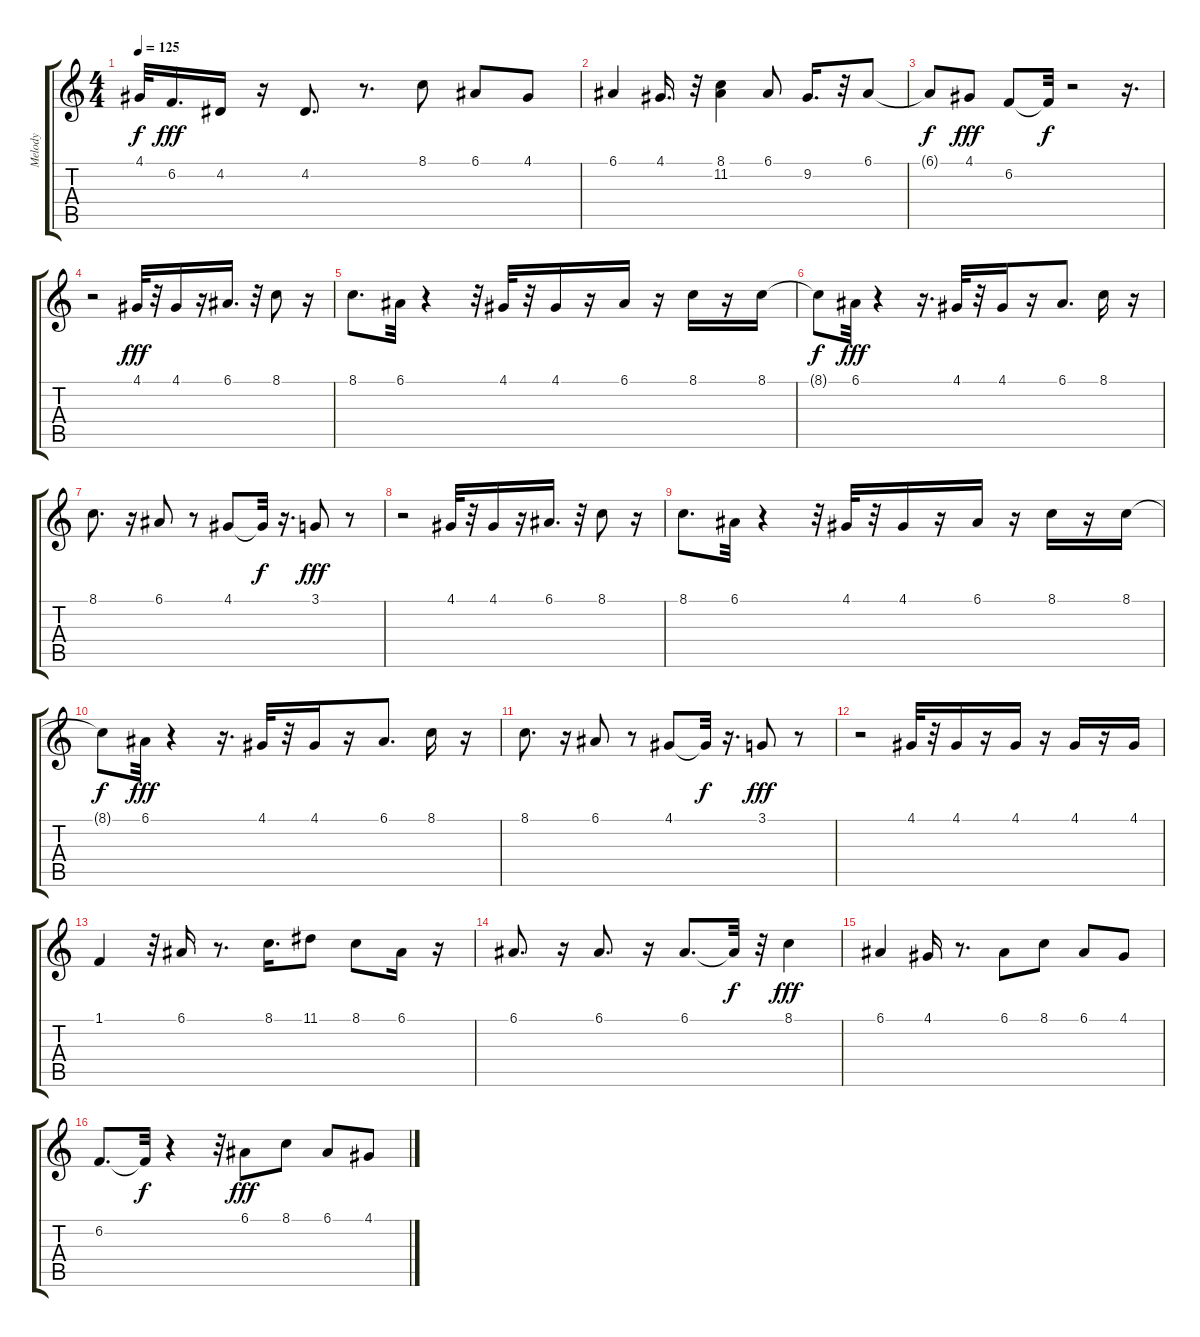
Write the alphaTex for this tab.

\track ("Melody" "Melody") {instrument acousticgrandpiano}
\staff {score tabs}
\tuning (E4 B3 G3 D3 A2 E2) {hide}
\ts (4 4)
\tempo 125
\clef g2
\ks c
4.1{t}.32{dy f} 6.2.16{d dy fff} 4.2.16 r.16 4.2.8{d} r.8{d} 8.1.8 6.1.8 4.1.8 |
6.1.4 4.1.16{d} r.32 (8.1 11.2).4 6.1.8 9.2.16{d} r.32 6.1.8 |
6.1{t}.8{dy f} 4.1.8{dy fff} 6.2.8 6.2{t}.32{dy f} r.2 r.16{d} |
r.2 4.1.32{dy fff} r.32 4.1.16 r.16 6.1.16{d} r.32 8.1.8 r.16 |
8.1.8{d} 6.1.32 r.4 r.32 4.1.32 r.32 4.1.16 r.16 6.1.16 r.16 8.1.16 r.16 8.1.16 |
8.1{t}.8{dy f} 6.1.32{dy fff} r.4 r.16{d} 4.1.32 r.32 4.1.16 r.16 6.1.8{d} 8.1.16 r.16 |
8.1.8{d} r.16 6.1.8 r.8 4.1.8 4.1{t}.32{dy f} r.16{d} 3.1.8{dy fff} r.8 |
r.2 4.1.32 r.32 4.1.16 r.16 6.1.16{d} r.32 8.1.8 r.16 |
8.1.8{d} 6.1.32 r.4 r.32 4.1.32 r.32 4.1.16 r.16 6.1.16 r.16 8.1.16 r.16 8.1.16 |
8.1{t}.8{dy f} 6.1.32{dy fff} r.4 r.16{d} 4.1.32 r.32 4.1.16 r.16 6.1.8{d} 8.1.16 r.16 |
8.1.8{d} r.16 6.1.8 r.8 4.1.8 4.1{t}.32{dy f} r.16{d} 3.1.8{dy fff} r.8 |
r.2 4.1.32 r.32 4.1.16 r.16 4.1.16 r.16 4.1.16 r.16 4.1.16 |
1.1.4 r.32 6.1.16 r.8{d} 8.1.16{d} 11.1.8 8.1.8 6.1.16 r.16 |
6.1.8{d} r.16 6.1.8{d} r.16 6.1.8{d} 6.1{t}.32{dy f} r.32 8.1.4{dy fff} |
6.1.4 4.1.16 r.8{d} 6.1.8 8.1.8 6.1.8 4.1.8 |
6.2.8{d} 6.2{t}.32{dy f} r.4 r.32 6.1.8{dy fff} 8.1.8 6.1.8 4.1.8
